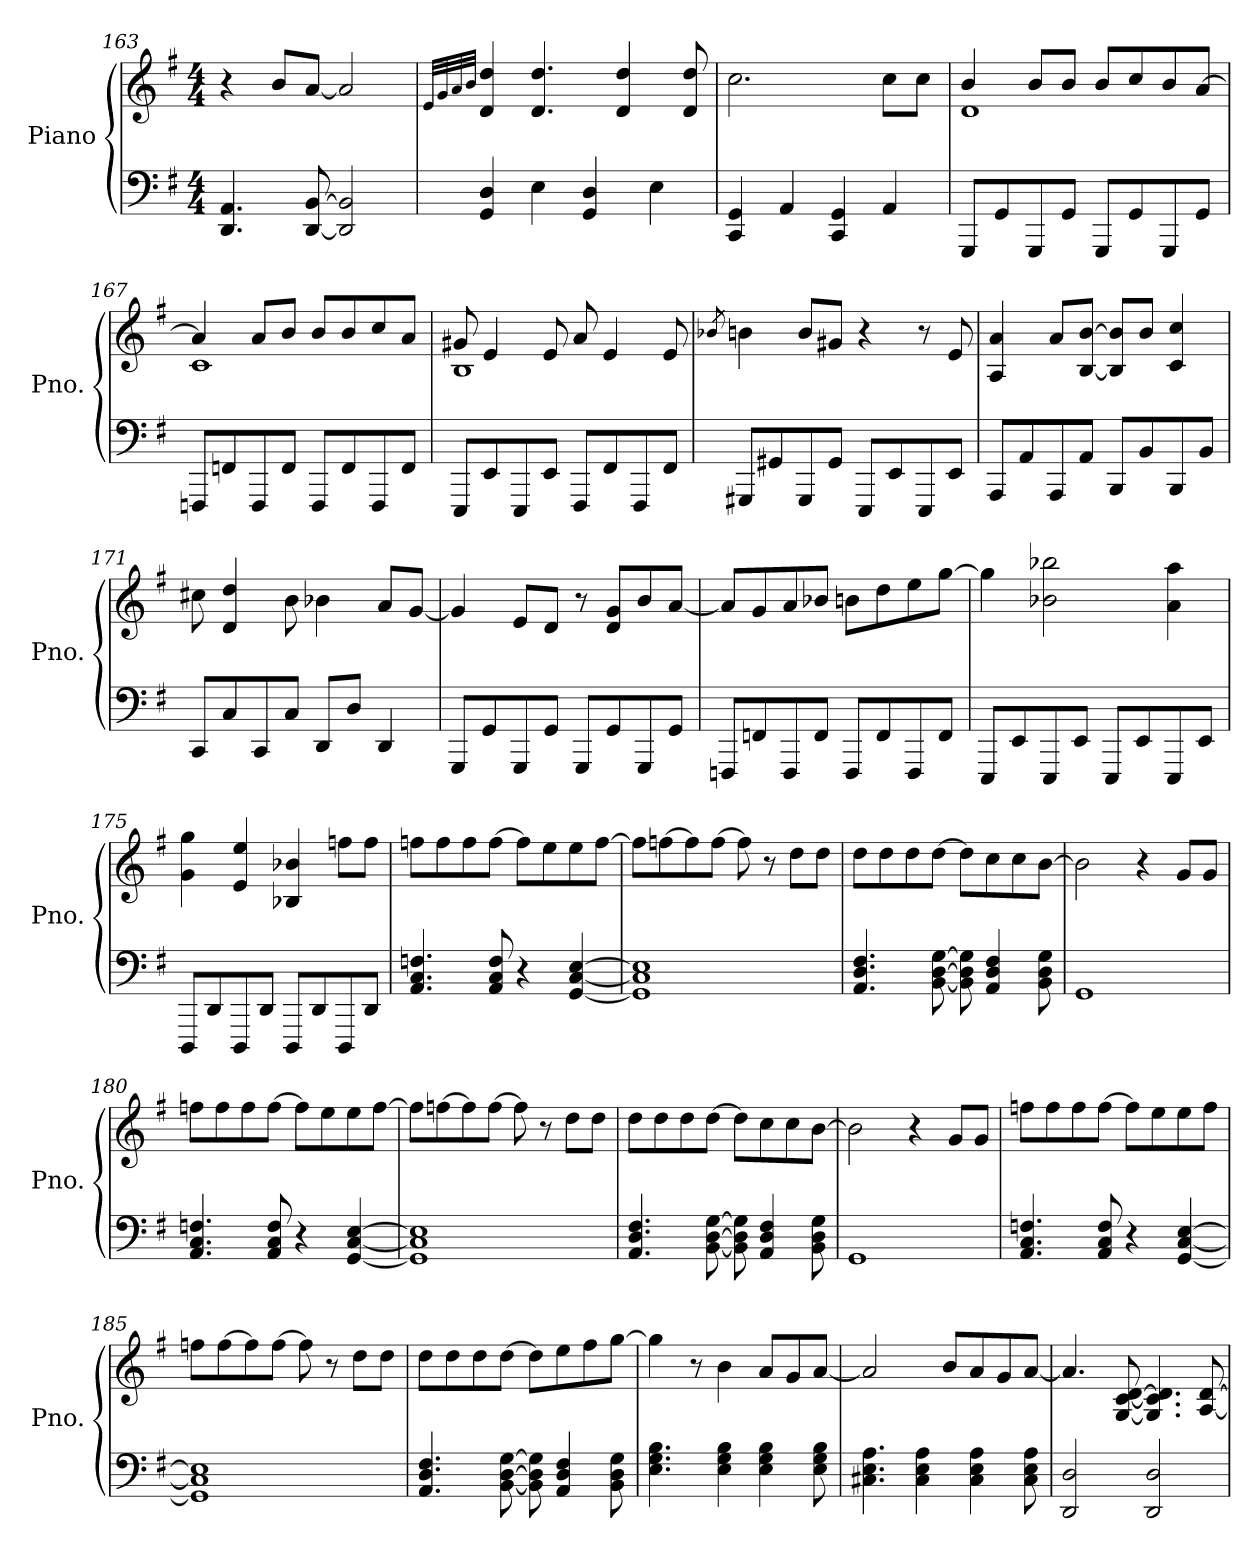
**kern	**kern
*part1	*part1
*staff2	*staff1
*I"Piano	*
*I'Pno.	*
*clefF4	*clefG2
*k[f#]	*k[f#]
*M4/4	*M4/4
=163	=163
4.DD/ 4.AA/	4r
.	8b/L
[8DD/ [8BB/	[8a/J
2DD/] 2BB/]	2a/]
=164	=164
.	32qe/LLL
.	32qg/
.	32qa/
.	32qb/JJJ
4GG/ 4D/	4d/ 4dd/
4E\	4.d/ 4.dd/
4GG/ 4D/	.
.	4d/ 4dd/
4E\	.
.	8d/ 8dd/
=165	=165
4CC/ 4GG/	2.cc\
4AA/	.
4CC/ 4GG/	.
4AA/	8cc\L
.	8cc\J
!!LO:LB:g=z
=166	=166
*	*^
8GGG/L	4b/	1d
8GG/	.	.
8GGG/	8b/L	.
8GG/J	8b/J	.
8GGG/L	8b/L	.
8GG/	8cc/	.
8GGG/	8b/	.
8GG/J	[8a/J	.
=167	=167	=167
8FFFn/L	4a/]	1c
8FFn/	.	.
8FFF/	8a/L	.
8FF/J	8b/J	.
8FFF/L	8b/L	.
8FF/	8b/	.
8FFF/	8cc/	.
8FF/J	8a/J	.
=168	=168	=168
8EEE/L	8g#X/	1B
8EE/	4e/	.
8EEE/	.	.
8EE/J	8e/	.
8FFF#/L	8a/	.
8FF#/	4e/	.
8FFF#/	.	.
8FF#/J	8e/	.
*	*v	*v
=169	=169
.	8qb-X/
8GGG#X/L	4bn\
8GG#X/	.
8GGG#/	8b/L
8GG#/J	8g#X/J
8EEE/L	4r
8EE/	.
8EEE/	8r
8EE/J	8e/
!!LO:PB:g=z
=170	=170
8AAA/L	4A/ 4a/
8AA/	.
8AAA/	8a/L
8AA/J	[8B/ [8b/J
8BBB/L	8B/] 8b/]L
8BB/	8b/J
8BBB/	4c/ 4cc/
8BB/J	.
=171	=171
8CC/L	8cc#X\
8C/	4d/ 4dd/
8CC/	.
8C/J	8b\
8DD/L	4b-X\
8D/J	.
4DD/	8a/L
.	[8g/J
=172	=172
8GGG/L	4g/]
8GG/	.
8GGG/	8e/L
8GG/J	8d/J
8GGG/L	8r
8GG/	8d/ 8g/L
8GGG/	8b/
8GG/J	[8a/J
=173	=173
8FFFn/L	8a/L]
8FFn/	8g/
8FFF/	8a/
8FF/J	8b-X/J
8FFF/L	8bn\L
8FF/	8dd\
8FFF/	8ee\
8FF/J	[8gg\J
!!LO:LB:g=z
=174	=174
8EEE/L	4gg\]
8EE/	.
8EEE/	2b-X\ 2bb-X\
8EE/J	.
8EEE/L	.
8EE/	.
8EEE/	4a\ 4aa\
8EE/J	.
=175	=175
8DDD/L	4g\ 4gg\
8DD/	.
8DDD/	4e/ 4ee/
8DD/J	.
8DDD/L	4B-X/ 4b-X/
8DD/	.
8DDD/	8ffn\L
8DD/J	8ff\J
=176	=176
4.AA/ 4.C/ 4.Fn/	8ffn\L
.	8ff\
.	8ff\
8AA/ 8C/ 8F/	[8ff\J
4r	8ff\L]
.	8ee\
[4GG/ [4C/ [4E/	8ee\
.	[8ff\J
=177	=177
1GG] 1C] 1E]	8ff\L]
.	[8ffn\
.	8ff\]
.	[8ff\J
.	8ff\]
.	8r
.	8dd\L
.	8dd\J
!!LO:LB:g=z
=178	=178
4.AA/ 4.D/ 4.F#/	8dd\L
.	8dd\
.	8dd\
[8BB\ [8D\ [8G\	[8dd\J
8BB\] 8D\] 8G\]	8dd\L]
4AA/ 4D/ 4F#/	8cc\
.	8cc\
8BB\ 8D\ 8G\	[8b\J
=179	=179
1GG	2b\]
.	4r
.	8g/L
.	8g/J
=180	=180
4.AA/ 4.C/ 4.Fn/	8ffn\L
.	8ff\
.	8ff\
8AA/ 8C/ 8F/	[8ff\J
4r	8ff\L]
.	8ee\
[4GG/ [4C/ [4E/	8ee\
.	[8ff\J
=181	=181
1GG] 1C] 1E]	8ff\L]
.	[8ffn\
.	8ff\]
.	[8ff\J
.	8ff\]
.	8r
.	8dd\L
.	8dd\J
=182	=182
4.AA/ 4.D/ 4.F#/	8dd\L
.	8dd\
.	8dd\
[8BB\ [8D\ [8G\	[8dd\J
8BB\] 8D\] 8G\]	8dd\L]
4AA/ 4D/ 4F#/	8cc\
.	8cc\
8BB\ 8D\ 8G\	[8b\J
=183	=183
1GG	2b\]
.	4r
.	8g/L
.	8g/J
!!LO:LB:g=z
=184	=184
4.AA/ 4.C/ 4.Fn/	8ffn\L
.	8ff\
.	8ff\
8AA/ 8C/ 8F/	[8ff\J
4r	8ff\L]
.	8ee\
[4GG/ [4C/ [4E/	8ee\
.	8ff\J
=185	=185
1GG] 1C] 1E]	8ffn\L
.	[8ff\
.	8ff\]
.	[8ff\J
.	8ff\]
.	8r
.	8dd\L
.	8dd\J
=186	=186
4.AA/ 4.D/ 4.F#/	8dd\L
.	8dd\
.	8dd\
[8BB\ [8D\ [8G\	[8dd\J
8BB\] 8D\] 8G\]	8dd\L]
4AA/ 4D/ 4F#/	8ee\
.	8ff#\
8BB\ 8D\ 8G\	[8gg\J
=187	=187
4.E\ 4.G\ 4.B\	4gg\]
.	8r
4E\ 4G\ 4B\	4b\
4E\ 4G\ 4B\	8a/L
.	8g/
8E\ 8G\ 8B\	[8a/J
=188	=188
4.C#X\ 4.E\ 4.A\	2a/]
4C#\ 4E\ 4A\	.
.	8b/L
4C#\ 4E\ 4A\	8a/
.	8g/
8C#\ 8E\ 8A\	[8a/J
!!LO:LB:g=z
=189	=189
2DD/ 2D/	4.a/]
.	[8G/ [8c/ [8d/
2DD/ 2D/	4.G/] 4.c/] 4.d/]
.	[8A/ [8d/
=	=
*-	*-
